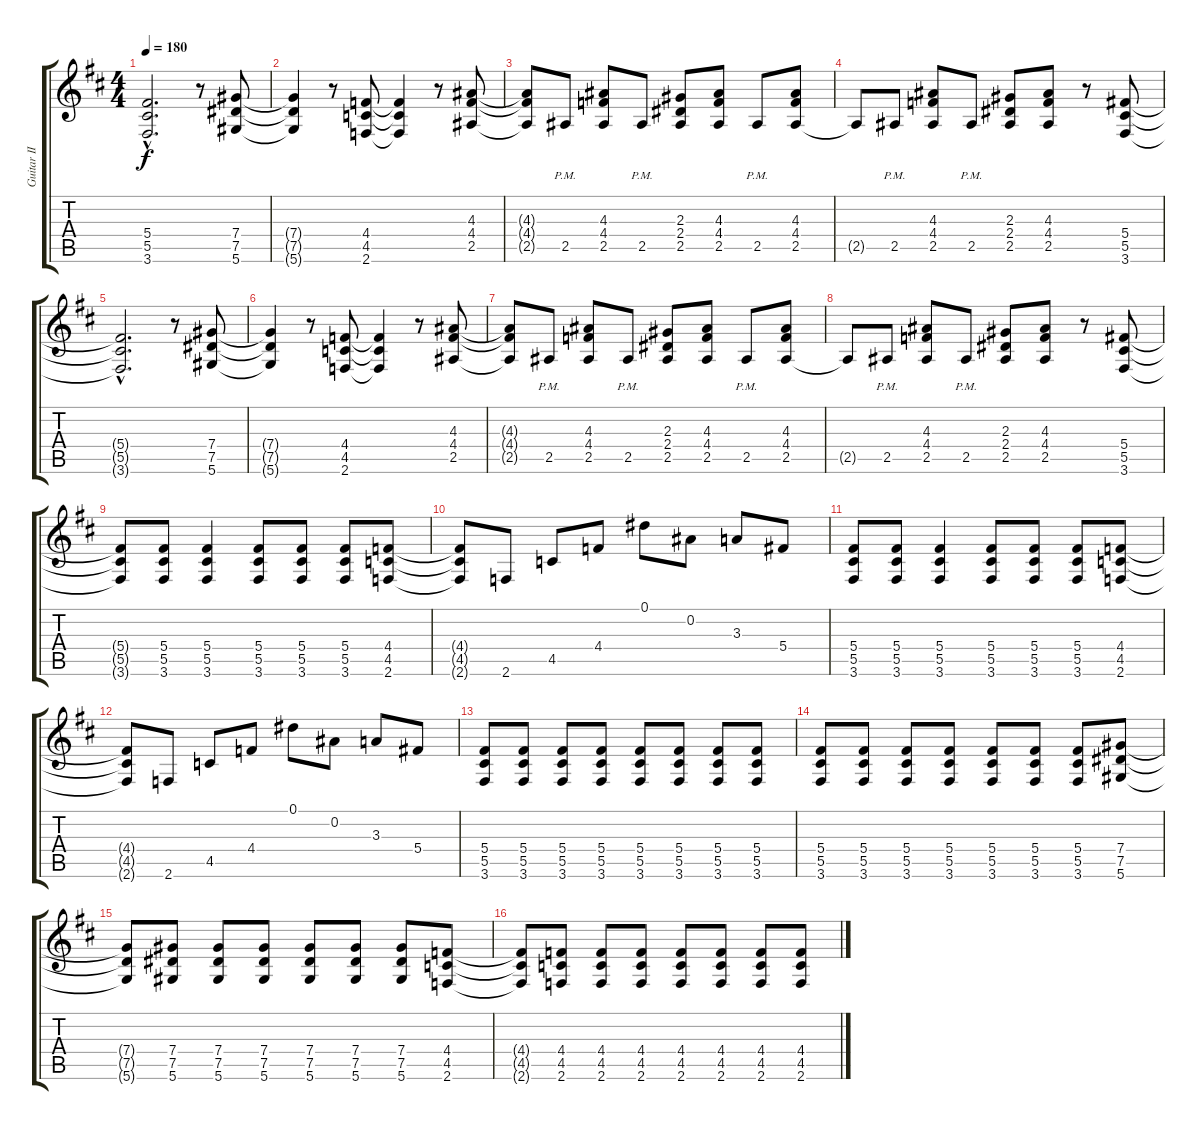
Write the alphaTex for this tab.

\track ("Guitar II" "Guitar II") {instrument distortionguitar}
\staff {score tabs}
\tuning (Eb4 Bb3 Gb3 Db3 Ab2 Eb2) {hide}
\ts (4 4)
\tempo 180
\clef g2
\ks bminor
(5.4{hac t} 5.5{hac t} 3.6{hac t}).2{d dy f} r.8 (7.4 7.5 5.6).8 |
(7.4{t} 7.5{t} 5.6{t}).4 r.8 (4.4 4.5 2.6).8 (4.4{t} 4.5{t} 2.6{t}).4 r.8 (4.3 4.4 2.5).8 |
(4.3{t} 4.4{t} 2.5{t}).8 2.5{pm}.8 (4.3 4.4 2.5).8 2.5{pm}.8 (2.3 2.4 2.5).8 (4.3 4.4 2.5).8 2.5{pm}.8 (4.3 4.4 2.5).8 |
2.5{t}.8 2.5{pm}.8 (4.3 4.4 2.5).8 2.5{pm}.8 (2.3 2.4 2.5).8 (4.3 4.4 2.5).8 r.8 (5.4 5.5 3.6).8 |
(5.4{hac t} 5.5{hac t} 3.6{hac t}).2{d} r.8 (7.4 7.5 5.6).8 |
(7.4{t} 7.5{t} 5.6{t}).4 r.8 (4.4 4.5 2.6).8 (4.4{t} 4.5{t} 2.6{t}).4 r.8 (4.3 4.4 2.5).8 |
(4.3{t} 4.4{t} 2.5{t}).8 2.5{pm}.8 (4.3 4.4 2.5).8 2.5{pm}.8 (2.3 2.4 2.5).8 (4.3 4.4 2.5).8 2.5{pm}.8 (4.3 4.4 2.5).8 |
2.5{t}.8 2.5{pm}.8 (4.3 4.4 2.5).8 2.5{pm}.8 (2.3 2.4 2.5).8 (4.3 4.4 2.5).8 r.8 (5.4 5.5 3.6).8 |
(5.4{t} 5.5{t} 3.6{t}).8 (5.4 5.5 3.6).8 (5.4 5.5 3.6).4 (5.4 5.5 3.6).8 (5.4 5.5 3.6).8 (5.4 5.5 3.6).8 (4.4 4.5 2.6).8 |
(4.4{t} 4.5{t} 2.6{t}).8 2.6.8 4.5.8 4.4.8 0.1.8 0.2.8 3.3.8 5.4.8 |
(5.4 5.5 3.6).8 (5.4 5.5 3.6).8 (5.4 5.5 3.6).4 (5.4 5.5 3.6).8 (5.4 5.5 3.6).8 (5.4 5.5 3.6).8 (4.4 4.5 2.6).8 |
(4.4{t} 4.5{t} 2.6{t}).8 2.6.8 4.5.8 4.4.8 0.1.8 0.2.8 3.3.8 5.4.8 |
(5.4 5.5 3.6).8 (5.4 5.5 3.6).8 (5.4 5.5 3.6).8 (5.4 5.5 3.6).8 (5.4 5.5 3.6).8 (5.4 5.5 3.6).8 (5.4 5.5 3.6).8 (5.4 5.5 3.6).8 |
(5.4 5.5 3.6).8 (5.4 5.5 3.6).8 (5.4 5.5 3.6).8 (5.4 5.5 3.6).8 (5.4 5.5 3.6).8 (5.4 5.5 3.6).8 (5.4 5.5 3.6).8 (7.4 7.5 5.6).8 |
(7.4{t} 7.5{t} 5.6{t}).8 (7.4 7.5 5.6).8 (7.4 7.5 5.6).8 (7.4 7.5 5.6).8 (7.4 7.5 5.6).8 (7.4 7.5 5.6).8 (7.4 7.5 5.6).8 (4.4 4.5 2.6).8 |
(4.4{t} 4.5{t} 2.6{t}).8 (4.4 4.5 2.6).8 (4.4 4.5 2.6).8 (4.4 4.5 2.6).8 (4.4 4.5 2.6).8 (4.4 4.5 2.6).8 (4.4 4.5 2.6).8 (4.4 4.5 2.6).8
